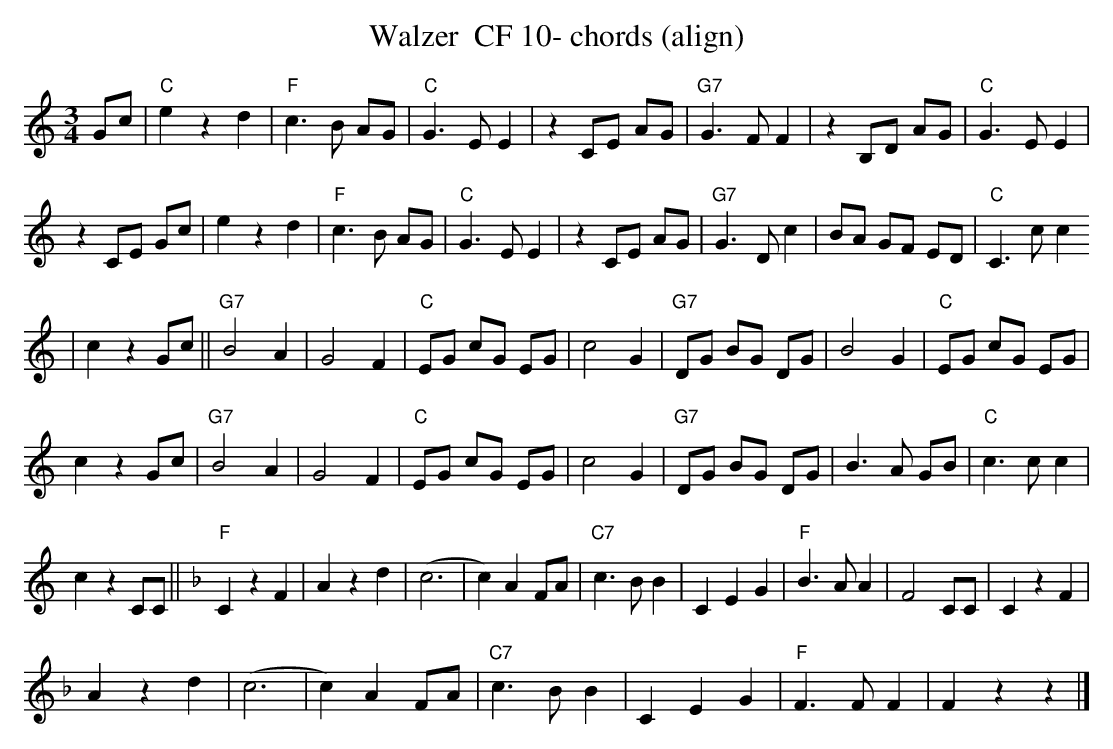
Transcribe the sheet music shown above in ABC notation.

X:1
T:Walzer  CF 10- chords (align)
M:3/4
L:1/8
K:Cmaj%%MIDI gchordon
Gc | "C"e2z2d2 | "F"c3B AG | "C"G3EE2 | z2CE AG | "G7"G3FF2 | z2B,D AG | \
"C"G3EE2 |
z2CE Gc | e2z2d2 | "F"c3B AG | "C"G3EE2 | z2CE AG | "G7"G3Dc2 | \
BA GF ED | "C"C3cc2
| c2z2Gc || "G7"B4A2 | G4F2 | "C"EG cG EG | c4G2 | \
"G7"DG BG DG | B4G2 | "C"EG cG EG |
c2z2Gc | "G7"B4A2 | G4F2 | "C"EG cG EG | \
c4G2 | "G7"DG BG DG | B3A GB | "C"c3cc2 |
c2z2 CC || [K:Fmaj] [L:1/4] "F"CzF | Azd | \
(c3 | c)A F/2A/2 | "C7"c>BB | CEG | "F"B>AA | F2 C/2C/2 | CzF |
Azd | (c3 | c)A F/2A/2 | "C7"c>BB | CEG | "F"F>FF | Fzz |]
